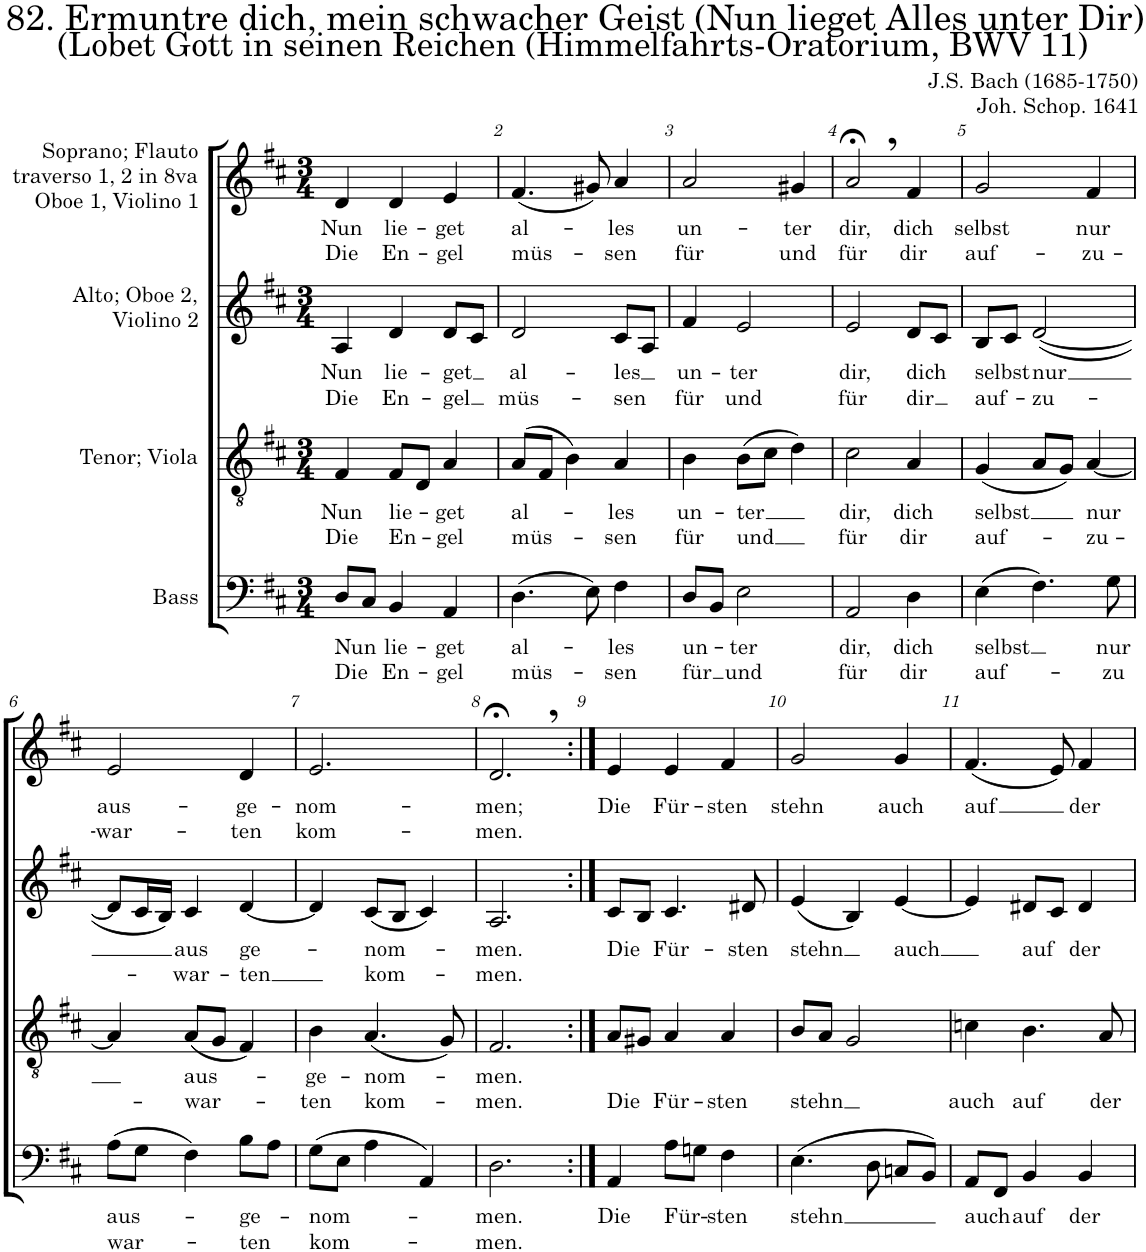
**kern	**text	**text	**kern	**text	**text	**kern	**text	**text	**kern	**text	**text
*part4	*part4	*part4	*part3	*part3	*part3	*part2	*part2	*part2	*part1	*part1	*part1
*staff4	*staff4	*staff4	*staff3	*staff3	*staff3	*staff2	*staff2	*staff2	*staff1	*staff1	*staff1
*I"Bass	*	*	*I"Tenor; Viola	*	*	*I"Alto; Oboe 2,  Violino 2	*	*	*I"Soprano; Flauto traverso 1, 2 in 8va Oboe 1, Violino 1	*	*
*clefF4	*	*	*clefGv2	*	*	*clefG2	*	*	*clefG2	*	*
*k[f#c#]	*	*	*k[f#c#]	*	*	*k[f#c#]	*	*	*k[f#c#]	*	*
*M3/4	*	*	*M3/4	*	*	*M3/4	*	*	*M3/4	*	*
=1	=1	=1	=1	=1	=1	=1	=1	=1	=1	=1	=1
!	!LO:LY:b	!LO:LY:b	!	!LO:LY:b	!LO:LY:b	!	!LO:LY:b	!LO:LY:b	!	!LO:LY:b	!LO:LY:b
8D/L	Nun	Die	4F#/	Nun	Die	4A/	Nun	Die	4d/	Nun	Die
8C#/J	.	.	.	.	.	.	.	.	.	.	.
!	!LO:LY:b	!LO:LY:b	!	!LO:LY:b	!LO:LY:b	!	!LO:LY:b	!LO:LY:b	!	!LO:LY:b	!LO:LY:b
4BB/	lie-	En-	8F#/L	lie-	En-	4d/	lie-	En-	4d/	lie-	En-
.	.	.	8D/J	.	.	.	.	.	.	.	.
!	!LO:LY:b	!LO:LY:b	!	!LO:LY:b	!LO:LY:b	!	!LO:LY:b	!LO:LY:b	!	!LO:LY:b	!LO:LY:b
4AA/	-get	-gel	4A/	-get	-gel	8d/L	-get	-gel	4e/	-get	-gel
.	.	.	.	.	.	8c#/J	.	.	.	.	.
=2	=2	=2	=2	=2	=2	=2	=2	=2	=2	=2	=2
!	!LO:LY:b	!LO:LY:b	!	!LO:LY:b	!LO:LY:b	!	!LO:LY:b	!LO:LY:b	!	!LO:LY:b	!LO:LY:b
(4.D\	al-	müs-	(8A/L	al-	müs-	2d/	al-	müs-	(4.f#;</	al-	müs-
.	.	.	8F#/J	.	.	.	.	.	.	.	.
.	.	.	4B\)	.	.	.	.	.	.	.	.
8E\)	.	.	.	.	.	.	.	.	8g#X/)	.	.
!	!LO:LY:b	!LO:LY:b	!	!LO:LY:b	!LO:LY:b	!	!LO:LY:b	!LO:LY:b	!	!LO:LY:b	!LO:LY:b
4F#\	-les	-sen	4A/	-les	-sen	8c#/L	-les	-sen	4a/	-les	-sen
.	.	.	.	.	.	8A/J	.	.	.	.	.
=3	=3	=3	=3	=3	=3	=3	=3	=3	=3	=3	=3
!	!LO:LY:b	!LO:LY:b	!	!LO:LY:b	!LO:LY:b	!	!LO:LY:b	!LO:LY:b	!	!LO:LY:b	!LO:LY:b
8D/L	un-	für	4B\	un-	für	4f#/	un-	für	2a/	un-	für
8BB/J	.	.	.	.	.	.	.	.	.	.	.
!	!LO:LY:b	!LO:LY:b	!	!LO:LY:b	!LO:LY:b	!	!LO:LY:b	!LO:LY:b	!	!	!
2E\	-ter	und	(8B\L	-ter	und	2e/	-ter	und	.	.	.
.	.	.	8c#\J	.	.	.	.	.	.	.	.
!	!	!	!	!	!	!	!	!	!	!LO:LY:b	!LO:LY:b
.	.	.	4d\)	.	.	.	.	.	4g#X;</	-ter	und
=4	=4	=4	=4	=4	=4	=4	=4	=4	=4	=4	=4
!	!LO:LY:b	!LO:LY:b	!	!LO:LY:b	!LO:LY:b	!	!LO:LY:b	!LO:LY:b	!	!LO:LY:b	!LO:LY:b
2AA/	dir,	für	2c#\	dir,	für	2e/	dir,	für	2a;<,/	dir,	für
!	!LO:LY:b	!LO:LY:b	!	!LO:LY:b	!LO:LY:b	!	!LO:LY:b	!LO:LY:b	!	!LO:LY:b	!LO:LY:b
4D\	dich	dir	4A/	dich	dir	8d/L	dich	-dir	4f#/	dich	dir
.	.	.	.	.	.	8c#/J	.	.	.	.	.
=5	=5	=5	=5	=5	=5	=5	=5	=5	=5	=5	=5
!	!LO:LY:b	!LO:LY:b	!	!LO:LY:b	!LO:LY:b	!	!LO:LY:b	!LO:LY:b	!	!LO:LY:b	!LO:LY:b
(4E\	selbst	auf-	(4G/	selbst	auf-	8B/L	selbst	auf-	2g/	selbst	auf-
.	.	.	.	.	.	8c#/J	.	.	.	.	.
!	!	!	!	!	!	!	!LO:LY:b	!LO:LY:b	!	!	!
4.F#\)	.	.	8A/L	.	.	([2d/	nur	-zu-	.	.	.
.	.	.	8G/J)	.	.	.	.	.	.	.	.
!	!	!	!	!LO:LY:b	!LO:LY:b	!	!	!	!	!LO:LY:b	!LO:LY:b
.	.	.	[4A/	nur	-zu-	.	.	.	4f#/	nur	-zu-
!	!LO:LY:b	!LO:LY:b	!	!	!	!	!	!	!	!	!
8G\	nur	-zu	.	.	.	.	.	.	.	.	.
!!LO:LB:g=z
=6	=6	=6	=6	=6	=6	=6	=6	=6	=6	=6	=6
!	!LO:LY:b	!LO:LY:b	!	!	!	!	!	!	!	!LO:LY:b	!LO:LY:b
(8A\L	aus-	war-	4A/]	.	.	8d/L]	.	.	2e/	aus-	-war-
8G\J	.	.	.	.	.	16c#/L	.	.	.	.	.
.	.	.	.	.	.	16B/JJ)	.	.	.	.	.
!	!	!	!	!LO:LY:b	!LO:LY:b	!	!LO:LY:b	!LO:LY:b	!	!	!
4F#\)	.	.	(8A/L	aus-	-war-	4c#/	aus	-war-	.	.	.
.	.	.	8G/J	.	.	.	.	.	.	.	.
!	!LO:LY:b	!LO:LY:b	!	!	!	!	!LO:LY:b	!LO:LY:b	!	!LO:LY:b	!LO:LY:b
8B\L	-ge-	-ten	4F#/)	.	.	[4d/	ge-	-ten	4d/	-ge-	-ten
8A\J	.	.	.	.	.	.	.	.	.	.	.
=7	=7	=7	=7	=7	=7	=7	=7	=7	=7	=7	=7
!	!LO:LY:b	!LO:LY:b	!	!LO:LY:b	!LO:LY:b	!	!	!	!	!LO:LY:b	!LO:LY:b
(8G\L	-nom-	kom-	4B\	-ge-	-ten	4d/]	.	.	2.e/	-nom-	kom-
8E\J	.	.	.	.	.	.	.	.	.	.	.
!	!	!	!	!LO:LY:b	!LO:LY:b	!	!LO:LY:b	!LO:LY:b	!	!	!
4A;<\	.	.	(4.A/	-nom-	kom-	(8c#/L	-nom-	kom-	.	.	.
.	.	.	.	.	.	8B/J	.	.	.	.	.
4AA/)	.	.	.	.	.	4c#/)	.	.	.	.	.
.	.	.	8G/)	.	.	.	.	.	.	.	.
=8	=8	=8	=8	=8	=8	=8	=8	=8	=8	=8	=8
!	!LO:LY:b	!LO:LY:b	!	!LO:LY:b	!LO:LY:b	!	!LO:LY:b	!LO:LY:b	!	!LO:LY:b	!LO:LY:b
2.D\	-men.	-men.	2.F#/	-men.	-men.	2.A/	-men.	-men.	2.d;<,/	-men;	-men.
=9:|!	=9:|!	=9:|!	=9:|!	=9:|!	=9:|!	=9:|!	=9:|!	=9:|!	=9:|!	=9:|!	=9:|!
!	!LO:LY:b	!	!	!	!LO:LY:b	!	!LO:LY:b	!	!	!LO:LY:b	!
4AA/	Die	.	8A/L	.	Die	8c#/L	Die	.	4e/	Die	.
.	.	.	8G#X/J	.	.	8B/J	.	.	.	.	.
!	!LO:LY:b	!	!	!	!LO:LY:b	!	!LO:LY:b	!	!	!LO:LY:b	!
8A\L	Für-	.	4A/	.	Für-	4.c#/	Für-	.	4e/	Für-	.
8Gn\J	.	.	.	.	.	.	.	.	.	.	.
!	!LO:LY:b	!	!	!	!LO:LY:b	!	!	!	!	!LO:LY:b	!
4F#\	-sten	.	4A/	.	-sten	.	.	.	4f#/	-sten	.
!	!	!	!	!	!	!	!LO:LY:b	!	!	!	!
.	.	.	.	.	.	8d#X/	-sten	.	.	.	.
=10	=10	=10	=10	=10	=10	=10	=10	=10	=10	=10	=10
!	!LO:LY:b	!	!	!	!LO:LY:b	!	!LO:LY:b	!	!	!LO:LY:b	!
(4.E\	stehn	.	8B/L	.	stehn	(4e/	stehn	.	2g/	stehn	.
.	.	.	8A/J	.	.	.	.	.	.	.	.
.	.	.	2G/	.	.	4B/)	.	.	.	.	.
8D\	.	.	.	.	.	.	.	.	.	.	.
!	!	!	!	!	!	!	!LO:LY:b	!	!	!LO:LY:b	!
8Cn/L	.	.	.	.	.	[4e/	auch	.	4g/	auch	.
8BB/J)	.	.	.	.	.	.	.	.	.	.	.
=11	=11	=11	=11	=11	=11	=11	=11	=11	=11	=11	=11
!	!LO:LY:b	!	!	!	!LO:LY:b	!	!	!	!	!LO:LY:b	!
8AA/L	auch	.	4cn\	.	auch	4e/]	.	.	(4.f#/	auf	.
8FF#/J	.	.	.	.	.	.	.	.	.	.	.
!	!LO:LY:b	!	!	!	!LO:LY:b	!	!LO:LY:b	!	!	!	!
4BB/	auf	.	4.B\	.	auf	8d#X/L	auf	.	.	.	.
.	.	.	.	.	.	8c#/J	.	.	8e/)	.	.
!	!LO:LY:b	!	!	!	!	!	!LO:LY:b	!	!	!LO:LY:b	!
4BB/	der	.	.	.	.	4d#/	der	.	4f#/	der	.
!	!	!	!	!	!LO:LY:b	!	!	!	!	!	!
.	.	.	8A/	.	der	.	.	.	.	.	.
=	=	=	=	=	=	=	=	=	=	=	=
*-	*-	*-	*-	*-	*-	*-	*-	*-	*-	*-	*-
